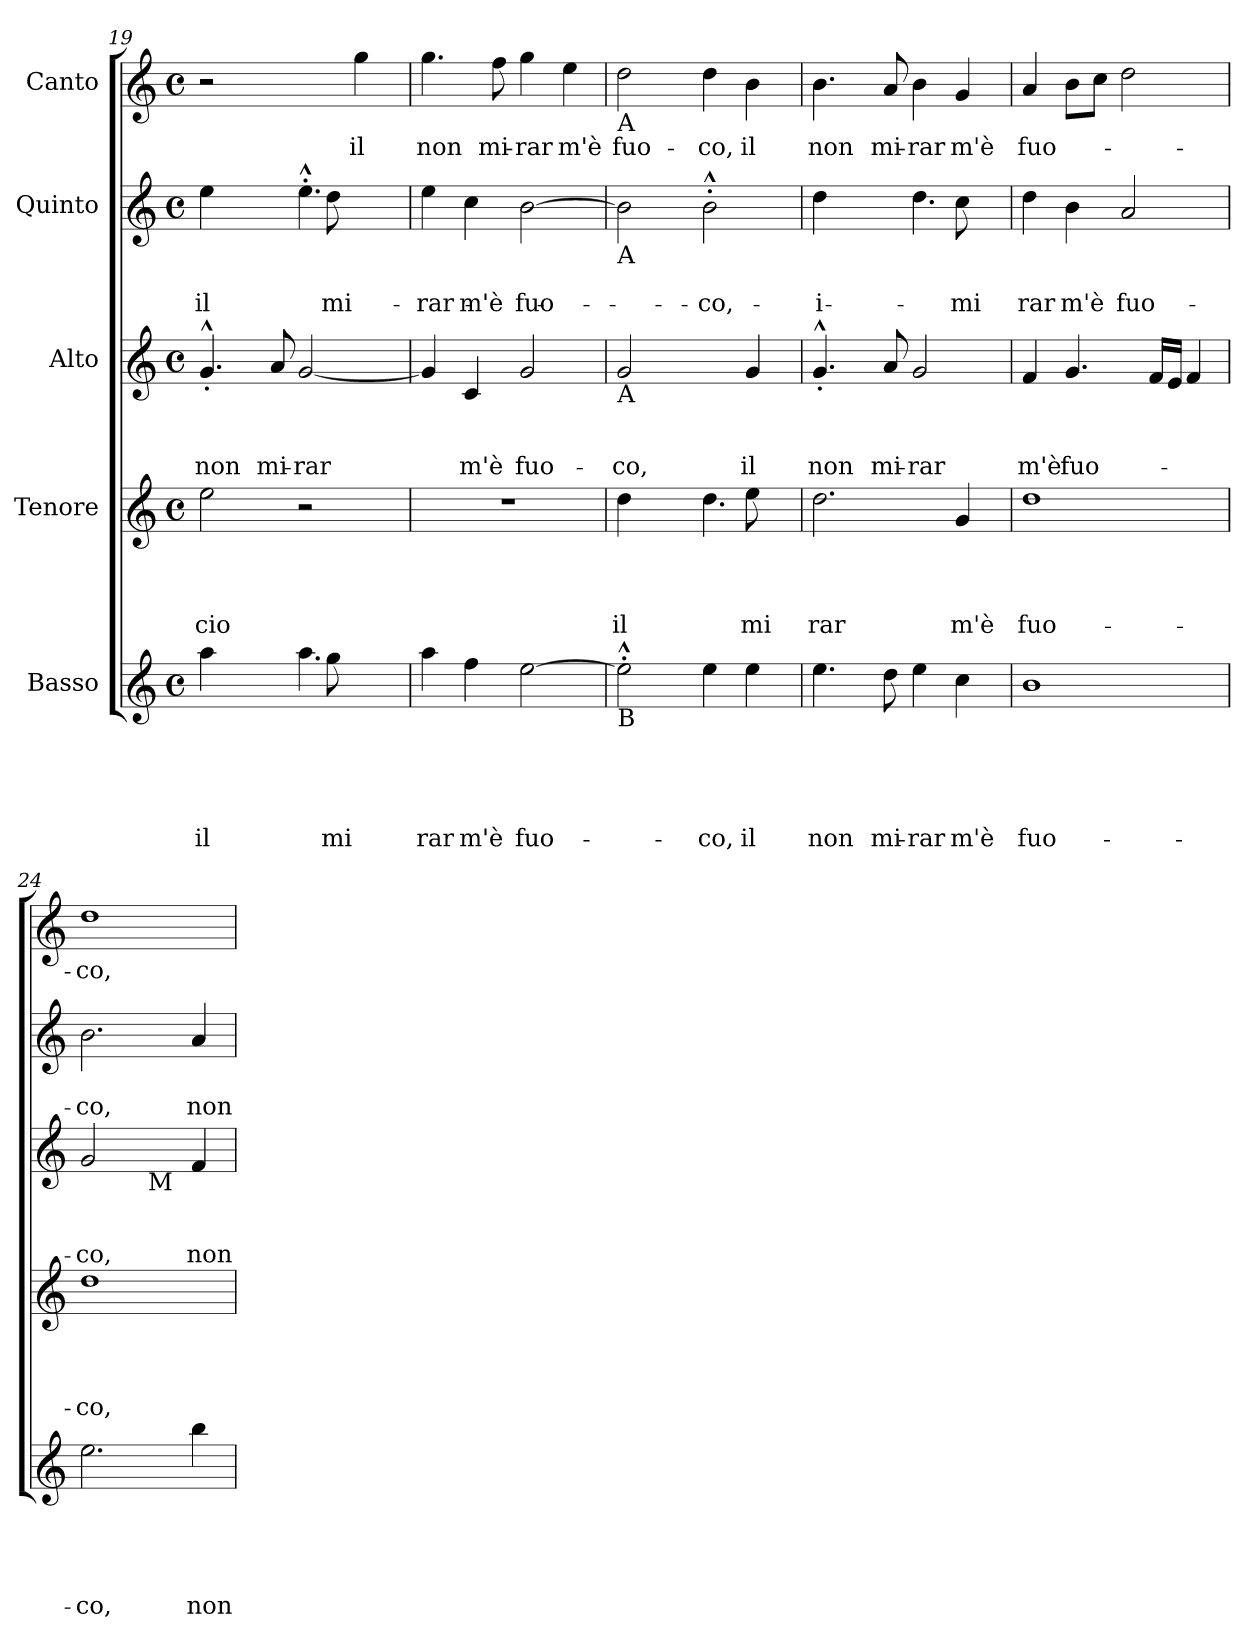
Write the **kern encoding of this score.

**kern	**text	**text	**text	**text	**text	**kern	**text	**text	**text	**text	**kern	**text	**text	**text	**kern	**text	**text	**kern	**text
*part5	*part5	*part5	*part5	*part5	*part5	*part4	*part4	*part4	*part4	*part4	*part3	*part3	*part3	*part3	*part2	*part2	*part2	*part1	*part1
*staff5	*staff5	*staff5	*staff5	*staff5	*staff5	*staff4	*staff4	*staff4	*staff4	*staff4	*staff3	*staff3	*staff3	*staff3	*staff2	*staff2	*staff2	*staff1	*staff1
*I"Basso	*	*	*	*	*	*I"Tenore	*	*	*	*	*I"Alto	*	*	*	*I"Quinto	*	*	*I"Canto	*
*clefG2	*	*	*	*	*	*clefG2	*	*	*	*	*clefG2	*	*	*	*clefG2	*	*	*clefG2	*
*k[]	*	*	*	*	*	*k[]	*	*	*	*	*k[]	*	*	*	*k[]	*	*	*k[]	*
*C:	*	*	*	*	*	*C:	*	*	*	*	*C:	*	*	*	*C:	*	*	*C:	*
*M4/4	*	*	*	*	*	*M4/4	*	*	*	*	*M4/4	*	*	*	*M4/4	*	*	*M4/4	*
*met(c)	*	*	*	*	*	*met(c)	*	*	*	*	*met(c)	*	*	*	*met(c)	*	*	*met(c)	*
=19	=19	=19	=19	=19	=19	=19	=19	=19	=19	=19	=19	=19	=19	=19	=19	=19	=19	=19	=19
!LO:TX:b:t=M	!	!	!	!	!	!	!	!	!	!	!	!	!	!	!	!	!	!	!
!	!	!	!	!	!LO:LY:b	!	!	!	!	!LO:LY:b	!	!	!	!LO:LY:b	!	!	!LO:LY:b	!	!
*^	*	*	*	*	*	*	*	*	*	*	*	*	*	*	*^	*	*	*	*
4aa\	2ryy	.	.	.	.	il	2ee\	.	.	.	-cio	4.g^^<'</	.	.	non	4ee\	2ryy	.	il	2r	.
4ryy	.	.	.	.	.	.	.	.	.	.	.	.	.	.	.	4ryy	.	.	.	.	.
!	!	!	!	!	!	!	!	!	!	!	!	!	!	!	!LO:LY:b	!	!	!	!	!	!
.	.	.	.	.	.	.	.	.	.	.	.	8a/	.	.	mi-	.	.	.	.	.	.
!	!	!	!	!	!	!	!	!	!	!	!	!	!	!	!LO:LY:b	!	!	!	!	!	!
4.aa\	8ryy	.	.	.	.	.	2r	.	.	.	.	[<2g/	.	.	-rar	4.ee^^<'<\	8ryy	.	.	4ryy	.
!	!	!	!	!	!	!LO:LY:b	!	!	!	!	!	!	!	!	!	!	!	!	!LO:LY:b	!	!
.	8gg\	.	.	.	.	mi-	.	.	.	.	.	.	.	.	.	.	8dd\	.	mi-	.	.
!	!	!	!	!	!	!	!	!	!	!	!	!	!	!	!	!	!	!	!	!	!LO:LY:b
.	8ryy	.	.	.	.	.	.	.	.	.	.	.	.	.	.	.	8ryy	.	.	4gg\	il
8ryy	8ryy	.	.	.	.	.	.	.	.	.	.	.	.	.	.	8ryy	8ryy	.	.	.	.
=20	=20	=20	=20	=20	=20	=20	=20	=20	=20	=20	=20	=20	=20	=20	=20	=20	=20	=20	=20	=20	=20
!	!	!	!	!	!	!LO:LY:b	!	!	!	!	!	!	!	!	!	!	!	!	!LO:LY:b	!	!LO:LY:b
*v	*v	*	*	*	*	*	*	*	*	*	*	*	*	*	*	*v	*v	*	*	*	*
4aa\	.	.	.	.	-rar	1r	.	.	.	.	4g/]	.	.	.	4ee\	.	-rar	4.gg\	non
!	!	!	!	!	!LO:LY:b	!	!	!	!	!	!	!	!	!LO:LY:b	!	!	!LO:LY:b	!	!
4ff\	.	.	.	.	m'è	.	.	.	.	.	4c/	.	.	m'è	4cc\	.	m'è	.	.
!	!	!	!	!	!	!	!	!	!	!	!	!	!	!	!	!	!	!	!LO:LY:b
.	.	.	.	.	.	.	.	.	.	.	.	.	.	.	.	.	.	8ff\	mi-
!	!	!	!	!	!LO:LY:b	!	!	!	!	!	!	!	!	!LO:LY:b	!	!	!LO:LY:b	!	!LO:LY:b
[<2ee\	.	.	.	.	fuo-	.	.	.	.	.	2g/	.	.	fuo-	[<2b\	.	fuo-	4gg\	-rar
!	!	!	!	!	!	!	!	!	!	!	!	!	!	!	!	!	!	!	!LO:LY:b
.	.	.	.	.	.	.	.	.	.	.	.	.	.	.	.	.	.	4ee\	m'è
!!LO:PB:g=z
=21	=21	=21	=21	=21	=21	=21	=21	=21	=21	=21	=21	=21	=21	=21	=21	=21	=21	=21	=21
!	!	!	!	!	!	!	!	!	!	!	!	!	!	!	!	!	!	!LO:TX:b:t=A	!
!	!	!	!	!	!	!	!	!	!	!	!	!	!	!	!LO:TX:b:t=A	!	!	!	!
!	!	!	!	!	!	!	!	!	!	!	!LO:TX:b:t=A	!	!	!	!	!	!	!	!
!	!	!	!	!	!	!LO:TX:b:t=A	!	!	!	!	!	!	!	!	!	!	!	!	!
!LO:TX:b:t=B	!	!	!	!	!	!	!	!	!	!	!	!	!	!	!	!	!	!	!
!	!	!	!	!	!	!	!	!	!	!LO:LY:b	!	!	!	!LO:LY:b	!	!	!	!	!LO:LY:b
*	*	*	*	*	*	*^	*	*	*	*	*	*	*	*	*	*	*	*	*
2ee^^>'>\]	.	.	.	.	.	4dd\	2.ryy	.	.	.	il	2g/	.	.	-co,	2b\]	.	.	2dd\	fuo-
.	.	.	.	.	.	4ryy	.	.	.	.	.	.	.	.	.	.	.	.	.	.
!	!	!	!	!	!LO:LY:b	!	!	!	!	!	!	!	!	!	!	!	!	!LO:LY:b	!	!LO:LY:b
4ee\	.	.	.	.	-co,	4.dd\	.	.	.	.	.	4ryy	.	.	.	2b^^>'>\	.	-co,	4dd\	-co,
!	!	!	!	!	!LO:LY:b	!	!	!	!	!	!LO:LY:b	!	!	!	!LO:LY:b	!	!	!	!	!LO:LY:b
4ee\	.	.	.	.	il	.	8ee\	.	.	.	mi-	4g/	.	.	il	.	.	.	4b\	il
.	.	.	.	.	.	8ryy	8ryy	.	.	.	.	.	.	.	.	.	.	.	.	.
=22	=22	=22	=22	=22	=22	=22	=22	=22	=22	=22	=22	=22	=22	=22	=22	=22	=22	=22	=22	=22
!	!	!	!	!	!LO:LY:b	!	!	!	!	!	!LO:LY:b	!	!	!	!LO:LY:b	!	!	!LO:LY:b	!	!LO:LY:b
*	*	*	*	*	*	*v	*v	*	*	*	*	*	*	*	*	*^	*	*	*	*
4.ee\	.	.	.	.	non	2.dd\	.	.	.	-rar	4.g^^<'</	.	.	non	4dd\	2.ryy	.	i	4.b\	non
.	.	.	.	.	.	.	.	.	.	.	.	.	.	.	4ryy	.	.	.	.	.
!	!	!	!	!	!LO:LY:b	!	!	!	!	!	!	!	!	!LO:LY:b	!	!	!	!	!	!LO:LY:b
8dd\	.	.	.	.	mi-	.	.	.	.	.	8a/	.	.	mi-	.	.	.	.	8a/	mi-
!	!	!	!	!	!LO:LY:b	!	!	!	!	!	!	!	!	!LO:LY:b	!	!	!	!	!	!LO:LY:b
4ee\	.	.	.	.	-rar	.	.	.	.	.	2g/	.	.	-rar	4.dd\	.	.	.	4b\	-rar
!	!	!	!	!	!LO:LY:b	!	!	!	!	!LO:LY:b	!	!	!	!	!	!	!	!LO:LY:b	!	!LO:LY:b
4cc\	.	.	.	.	m'è	4g/	.	.	.	m'è	.	.	.	.	.	8cc\	.	mi-	4g/	m'è
.	.	.	.	.	.	.	.	.	.	.	.	.	.	.	8ryy	8ryy	.	.	.	.
=23	=23	=23	=23	=23	=23	=23	=23	=23	=23	=23	=23	=23	=23	=23	=23	=23	=23	=23	=23	=23
!	!	!	!	!	!LO:LY:b	!	!	!	!	!LO:LY:b	!	!	!	!LO:LY:b	!	!	!	!LO:LY:b	!	!LO:LY:b
*	*	*	*	*	*	*	*	*	*	*	*	*	*	*	*v	*v	*	*	*	*
1b	.	.	.	.	fuo-	1dd	.	.	.	fuo-	4f/	.	.	m'è	4dd\	.	-rar	4a/	fuo-
!	!	!	!	!	!	!	!	!	!	!	!	!	!	!LO:LY:b	!	!	!LO:LY:b	!	!
.	.	.	.	.	.	.	.	.	.	.	4.g/	.	.	fuo-	4b\	.	m'è	8b\L	.
.	.	.	.	.	.	.	.	.	.	.	.	.	.	.	.	.	.	8cc\J	.
!	!	!	!	!	!	!	!	!	!	!	!	!	!	!	!	!	!LO:LY:b	!	!
.	.	.	.	.	.	.	.	.	.	.	.	.	.	.	2a/	.	fuo-	2dd\	.
.	.	.	.	.	.	.	.	.	.	.	16f/LL	.	.	.	.	.	.	.	.
.	.	.	.	.	.	.	.	.	.	.	16e/JJ	.	.	.	.	.	.	.	.
.	.	.	.	.	.	.	.	.	.	.	4f/	.	.	.	.	.	.	.	.
=24	=24	=24	=24	=24	=24	=24	=24	=24	=24	=24	=24	=24	=24	=24	=24	=24	=24	=24	=24
!	!	!	!	!	!LO:LY:b	!	!	!	!	!LO:LY:b	!	!	!	!LO:LY:b	!	!	!LO:LY:b	!	!LO:LY:b
2.ee\	.	.	.	.	-co,	1dd	.	.	.	-co,	2g/	.	.	-co,	2.b\	.	-co,	1dd	-co,
!	!	!	!	!	!	!	!	!	!	!	!LO:TX:b:t=M	!	!	!	!	!	!	!	!
.	.	.	.	.	.	.	.	.	.	.	4ryy	.	.	.	.	.	.	.	.
!	!	!	!	!	!LO:LY:b	!	!	!	!	!	!	!	!	!LO:LY:b	!	!	!LO:LY:b	!	!
4bb\	.	.	.	.	non	.	.	.	.	.	4f/	.	.	non	4a/	.	non	.	.
=	=	=	=	=	=	=	=	=	=	=	=	=	=	=	=	=	=	=	=
*-	*-	*-	*-	*-	*-	*-	*-	*-	*-	*-	*-	*-	*-	*-	*-	*-	*-	*-	*-
